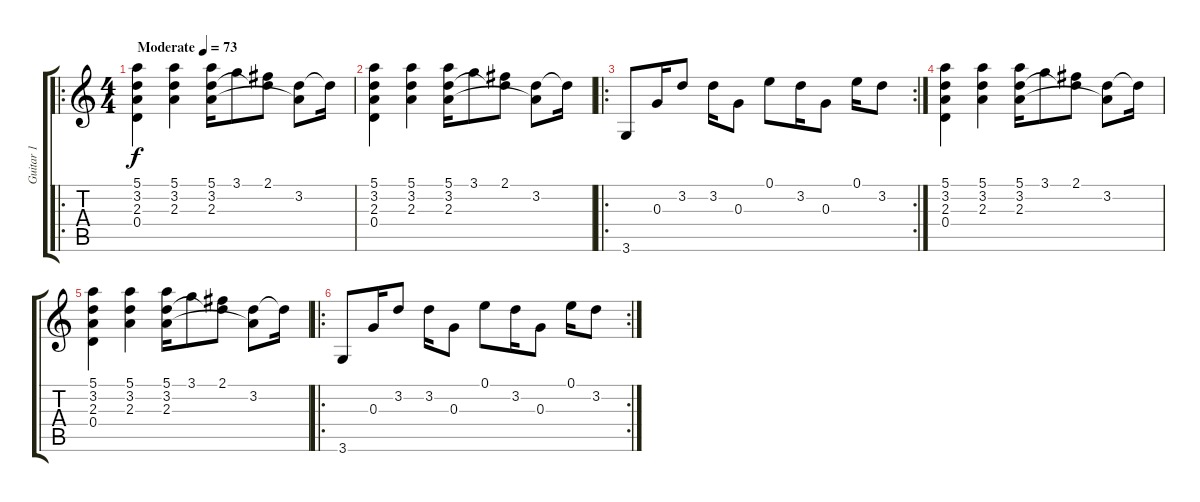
\track ("Guitar 1" "Guitar 1") {instrument acousticguitarsteel}
\staff {score tabs}
\tuning (E4 B3 G3 D3 A2 E2) {hide}
\ro
\ts (4 4)
\tempo (73 "Moderate")
\clef g2
\ks c
(5.1 3.2 2.3 0.4).4{dy f instrument acousticguitarsteel} (5.1 3.2 2.3).4 (5.1 3.2 2.3).16 3.1.8 (2.1 3.2{t}).8 (3.2 2.3{t}).8 3.2{t}.16 |
(5.1 3.2 2.3 0.4).4 (5.1 3.2 2.3).4 (5.1 3.2 2.3).16 3.1.8 (2.1 3.2{t}).8 (3.2 2.3{t}).8 3.2{t}.16 |
\ro
\rc 2
3.6.8 0.3.16 3.2.8 3.2.16 0.3.8 0.1.8 3.2.16 0.3.8 0.1.16 3.2.8 |
(5.1 3.2 2.3 0.4).4 (5.1 3.2 2.3).4 (5.1 3.2 2.3).16 3.1.8 (2.1 3.2{t}).8 (3.2 2.3{t}).8 3.2{t}.16 |
(5.1 3.2 2.3 0.4).4 (5.1 3.2 2.3).4 (5.1 3.2 2.3).16 3.1.8 (2.1 3.2{t}).8 (3.2 2.3{t}).8 3.2{t}.16 |
\ro
\rc 2
3.6.8 0.3.16 3.2.8 3.2.16 0.3.8 0.1.8 3.2.16 0.3.8 0.1.16 3.2.8
